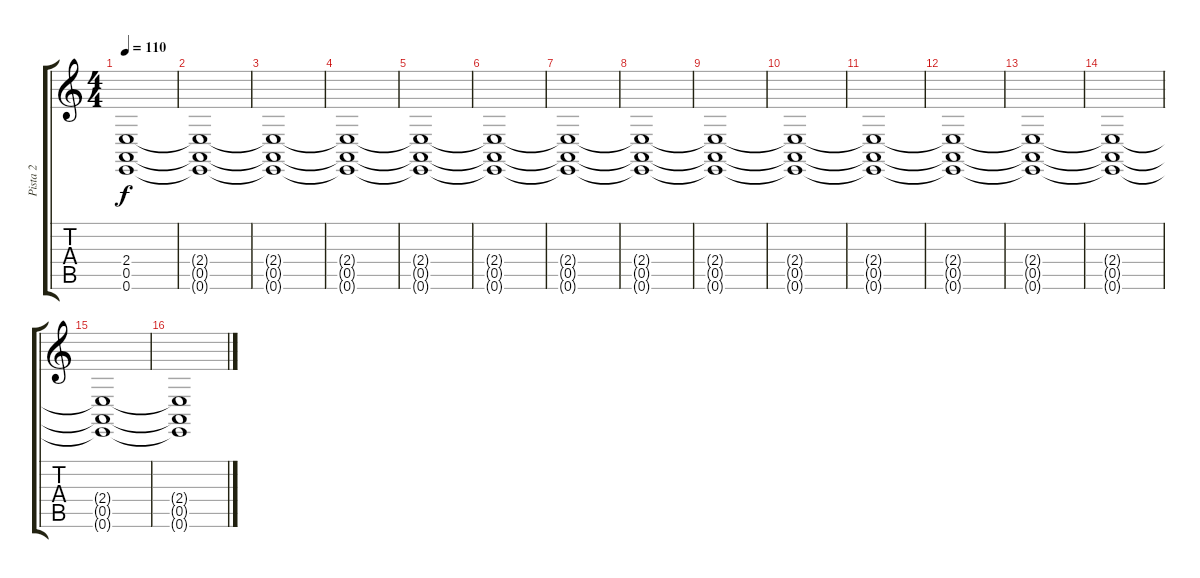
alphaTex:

\track ("Pista 2" "Pista 2") {instrument stringensemble2}
\staff {score tabs}
\tuning (E4 B3 G3 D3 A2 E2) {hide}
\ts (4 4)
\tempo 110
\clef g2
\ks c
(2.4{t} 0.5{t} 0.6{t}).1{dy f} |
(2.4{t} 0.5{t} 0.6{t}).1 |
(2.4{t} 0.5{t} 0.6{t}).1 |
(2.4{t} 0.5{t} 0.6{t}).1 |
(2.4{t} 0.5{t} 0.6{t}).1 |
(2.4{t} 0.5{t} 0.6{t}).1 |
(2.4{t} 0.5{t} 0.6{t}).1 |
(2.4{t} 0.5{t} 0.6{t}).1 |
(2.4{t} 0.5{t} 0.6{t}).1 |
(2.4{t} 0.5{t} 0.6{t}).1 |
(2.4{t} 0.5{t} 0.6{t}).1 |
(2.4{t} 0.5{t} 0.6{t}).1 |
(2.4{t} 0.5{t} 0.6{t}).1 |
(2.4{t} 0.5{t} 0.6{t}).1 |
(2.4{t} 0.5{t} 0.6{t}).1 |
(2.4{t} 0.5{t} 0.6{t}).1
